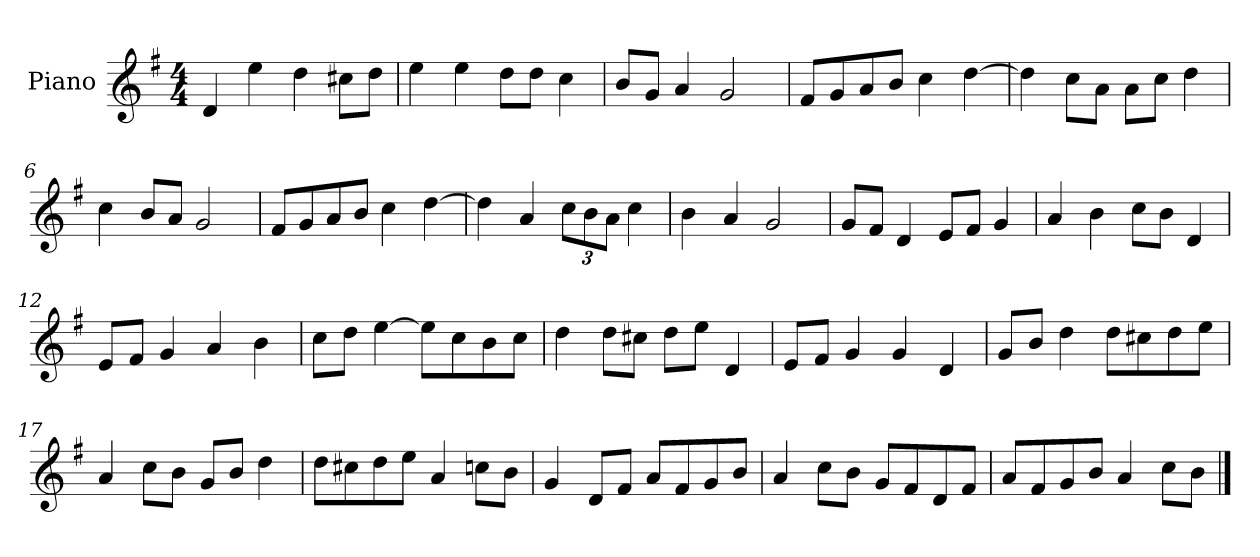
**kern
*part1
*staff1
*I"Piano
*I'P-no
*clefG2
*k[f#]
*M4/4
*MM90
=1
4d/
4ee\
4dd\
8cc#X\L
8dd\J
=2
4ee\
4ee\
8dd\L
8dd\J
4cc\
=3
8b/L
8g/J
4a/
2g/
=4
8f#/L
8g/
8a/
8b/J
4cc\
[4dd\
=5
4dd\]
8cc\L
8a\J
8a\L
8cc\J
4dd\
=6
4cc\
8b/L
8a/J
2g/
=7
8f#/L
8g/
8a/
8b/J
4cc\
[4dd\
!!LO:LB:g=z
=8
4dd\]
4a/
*Xbrackettup
12cc\L
12b\
12a\J
4cc\
=9
4b\
4a/
2g/
=10
8g/L
8f#/J
4d/
8e/L
8f#/J
4g/
=11
4a/
4b\
8cc\L
8b\J
4d/
=12
8e/L
8f#/J
4g/
4a/
4b\
=13
8cc\L
8dd\J
[4ee\
8ee\L]
8cc\
8b\
8cc\J
=14
4dd\
8dd\L
8cc#X\J
8dd\L
8ee\J
4d/
!!LO:LB:g=z
=15
8e/L
8f#/J
4g/
4g/
4d/
=16
8g/L
8b/J
4dd\
8dd\L
8cc#X\
8dd\
8ee\J
=17
4a/
8cc\L
8b\J
8g/L
8b/J
4dd\
=18
8dd\L
8cc#X\
8dd\
8ee\J
4a/
8ccn\L
8b\J
=19
4g/
8d/L
8f#/J
8a/L
8f#/
8g/
8b/J
=20
4a/
8cc\L
8b\J
8g/L
8f#/
8d/
8f#/J
!!LO:LB:g=z
=21
8a/L
8f#/
8g/
8b/J
4a/
8cc\L
8b\J
==
*-
